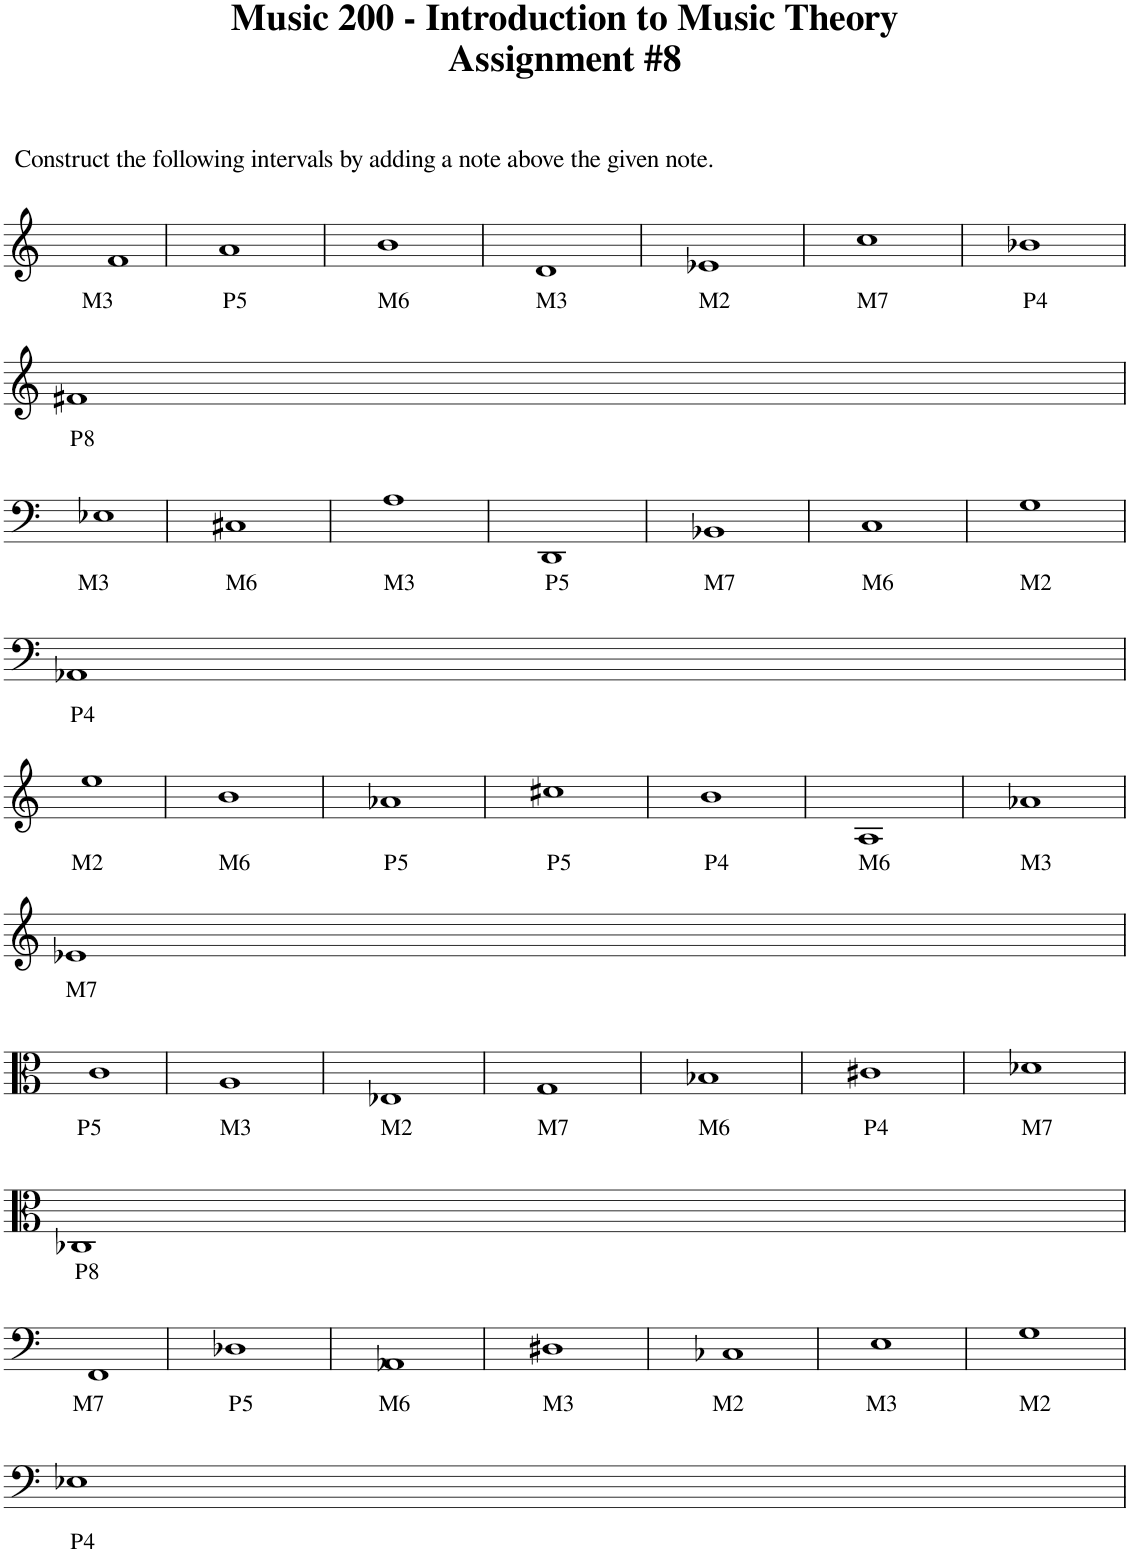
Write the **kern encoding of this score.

**kern	**text
*part1	*part1
*staff1	*staff1
*I"Piano	*
*I'Pno.	*
*clefG2	*
*k[]	*
*M4/4	*
=1	=1
!LO:TX:a:t=Construct the following intervals by adding a note above the given note.	!
!	!LO:LY:b
1f	M3
=2	=2
!	!LO:LY:b
1a	P5
=3	=3
!	!LO:LY:b
1b	M6
=4	=4
!	!LO:LY:b
1d	M3
=5	=5
!	!LO:LY:b
1e-X	M2
=6	=6
!	!LO:LY:b
1cc	M7
=7	=7
!	!LO:LY:b
1b-X	P4
!!LO:LB:g=z
=8	=8
!	!LO:LY:b
1f#X	P8
!!LO:LB:g=z
=9	=9
*clefF4	*
!	!LO:LY:b
1E-X	M3
=10	=10
!	!LO:LY:b
1C#X	M6
=11	=11
!	!LO:LY:b
1A	M3
=12	=12
!	!LO:LY:b
1DD	P5
=13	=13
!	!LO:LY:b
1BB-X	M7
=14	=14
!	!LO:LY:b
1C	M6
=15	=15
!	!LO:LY:b
1G	M2
!!LO:LB:g=z
=16	=16
!	!LO:LY:b
1AA-X	P4
!!LO:LB:g=z
=17	=17
*clefG2	*
!	!LO:LY:b
1ee	M2
=18	=18
!	!LO:LY:b
1b	M6
=19	=19
!	!LO:LY:b
1a-X	P5
=20	=20
!	!LO:LY:b
1cc#X	P5
=21	=21
!	!LO:LY:b
1b	P4
=22	=22
!	!LO:LY:b
1A	M6
=23	=23
!	!LO:LY:b
1a-X	M3
!!LO:LB:g=z
=24	=24
!	!LO:LY:b
1e-X	M7
!!LO:LB:g=z
=25	=25
*clefC3	*
!	!LO:LY:b
1c	P5
=26	=26
!	!LO:LY:b
1A	M3
=27	=27
!	!LO:LY:b
1E-X	M2
=28	=28
!	!LO:LY:b
1G	M7
=29	=29
!	!LO:LY:b
1B-X	M6
=30	=30
!	!LO:LY:b
1c#X	P4
=31	=31
!	!LO:LY:b
1d-X	M7
!!LO:LB:g=z
=32	=32
!	!LO:LY:b
1C-X	P8
!!LO:LB:g=z
=33	=33
*clefF4	*
!	!LO:LY:b
1FF	M7
=34	=34
!	!LO:LY:b
1D-X	P5
=35	=35
!	!LO:LY:b
1AA-X	M6
=36	=36
!	!LO:LY:b
1D#X	M3
=37	=37
!	!LO:LY:b
1C-X	M2
=38	=38
!	!LO:LY:b
1E	M3
=39	=39
!	!LO:LY:b
1G	M2
!!LO:LB:g=z
=40	=40
!	!LO:LY:b
1E-X	P4
=	=
*-	*-
